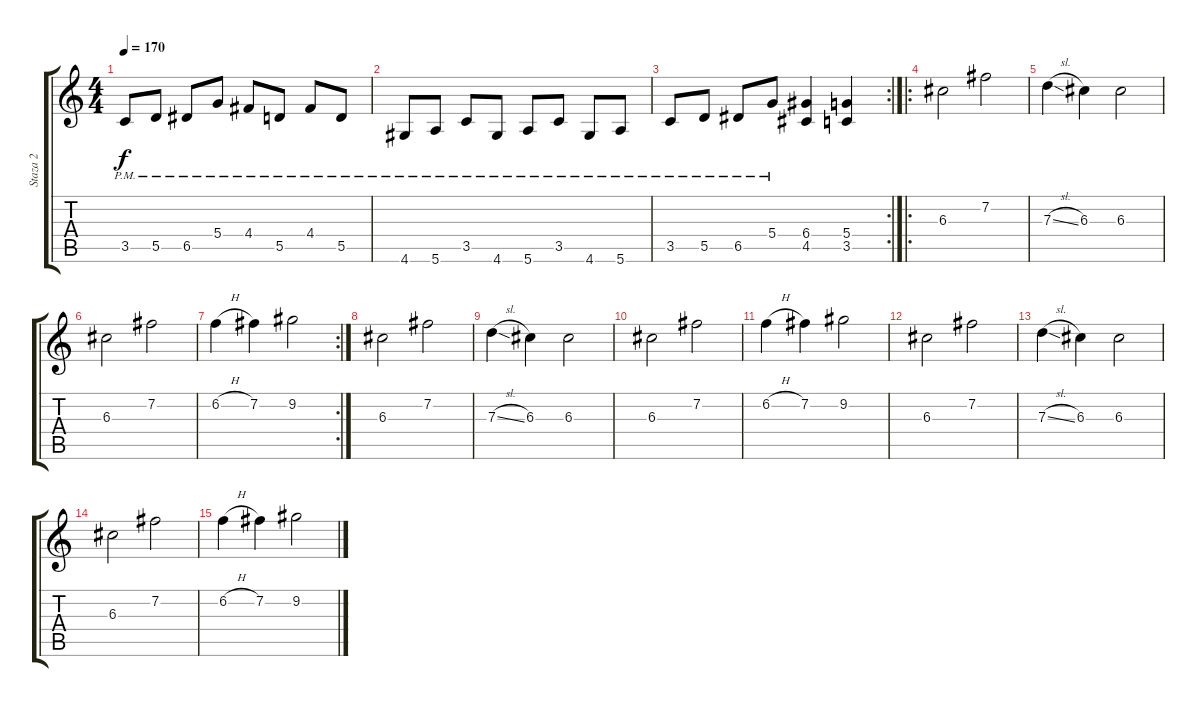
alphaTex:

\track ("Staza 2" "Staza 2") {instrument distortionguitar}
\staff {score tabs}
\tuning (E4 B3 G3 D3 A2 E2) {hide}
\ts (4 4)
\tempo 170
\clef g2
\ks c
3.5{pm}.8{dy f} 5.5{pm}.8 6.5{pm}.8 5.4{pm}.8 4.4{pm}.8 5.5{pm}.8 4.4{pm}.8 5.5{pm}.8 |
4.6{pm}.8 5.6{pm}.8 3.5{pm}.8 4.6{pm}.8 5.6{pm}.8 3.5{pm}.8 4.6{pm}.8 5.6{pm}.8 |
\rc 2
3.5{pm}.8 5.5{pm}.8 6.5{pm}.8 5.4{pm}.8 (6.4 4.5).4 (5.4 3.5).4 |
\ro
6.3.2{volume 14 instrument stringensemble1} 7.2.2 |
7.3{sl}.4 6.3.4 6.3.2 |
6.3.2 7.2.2 |
\rc 2
6.2{h}.4 7.2.4 9.2.2 |
6.3.2{volume 3} 7.2.2 |
7.3{sl}.4 6.3.4 6.3.2 |
6.3.2 7.2.2 |
6.2{h}.4 7.2.4 9.2.2 |
6.3.2 7.2.2 |
7.3{sl}.4 6.3.4 6.3.2 |
6.3.2 7.2.2 |
6.2{h}.4 7.2.4 9.2.2
